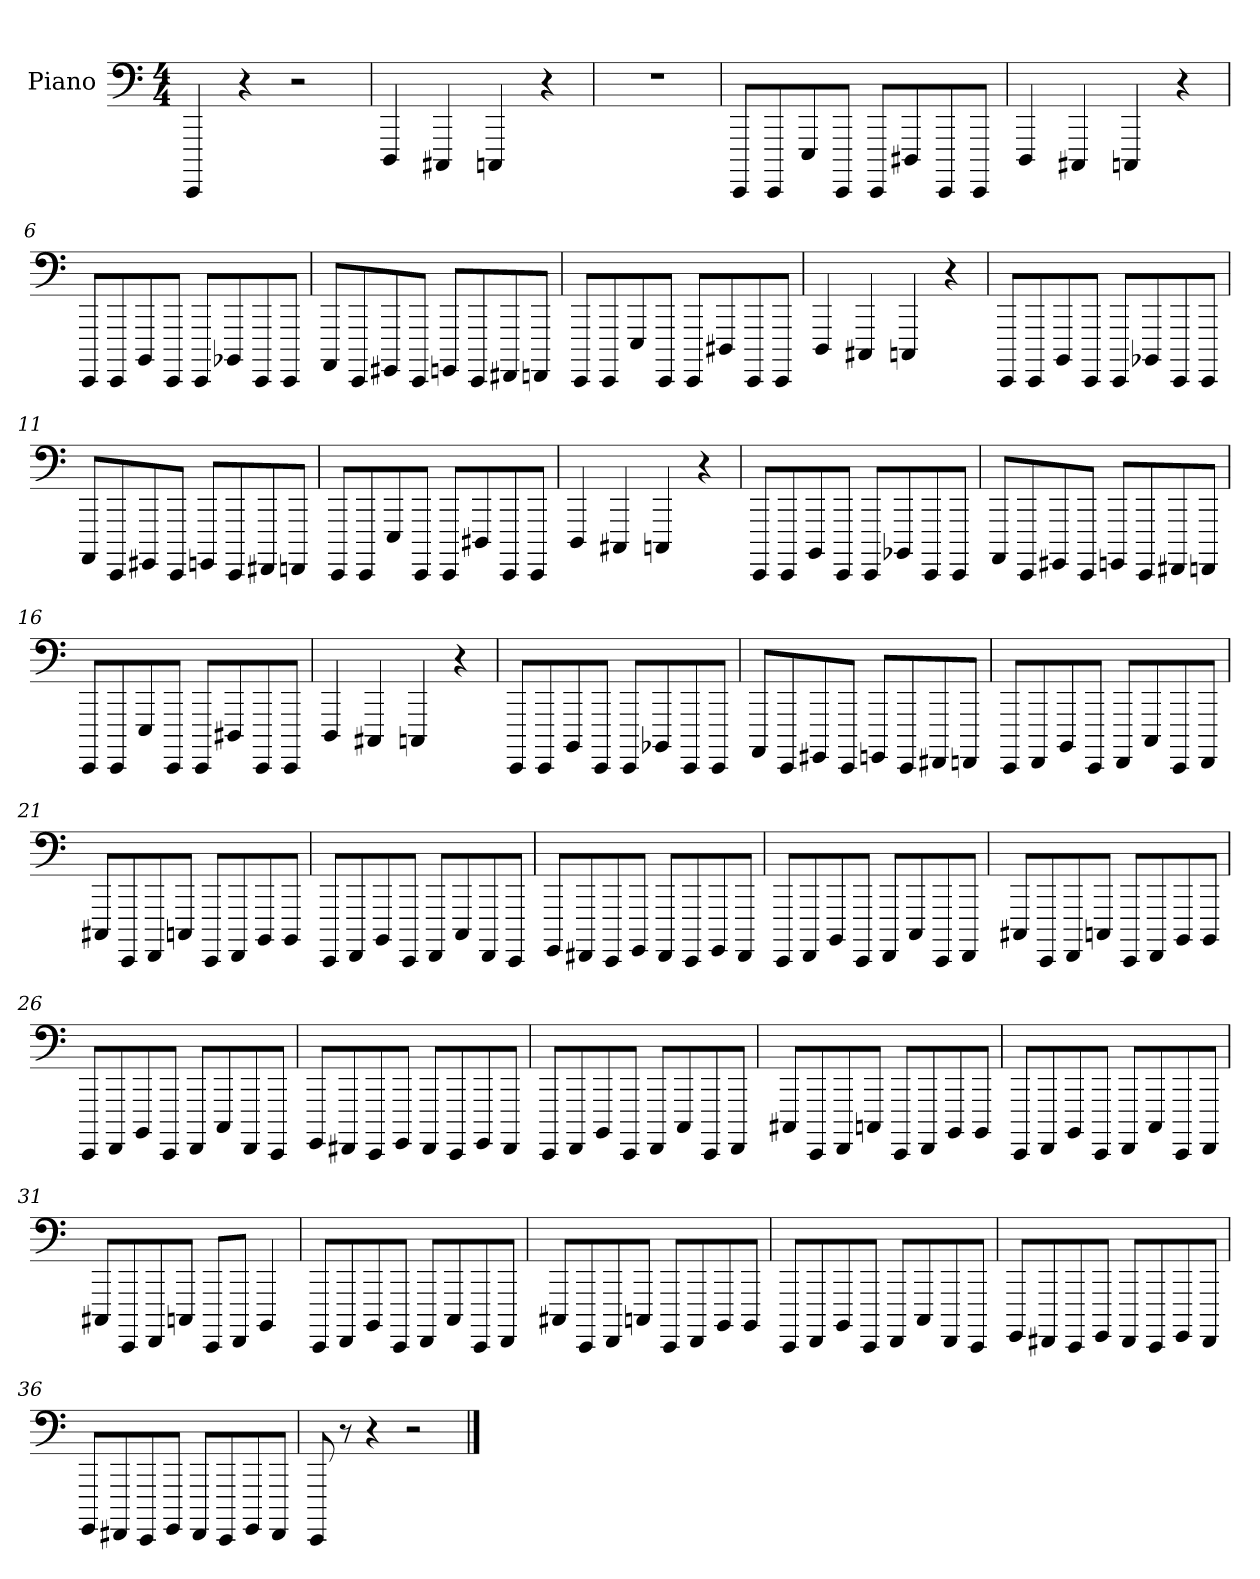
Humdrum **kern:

**kern
*part1
*staff1
*I"Piano
*I'Pno.
*clefF4
*k[]
*M4/4
*MM212
=1
4EEEE/
4r
2r
=2
4DDD/
4CCC#X/
4CCCn/
4r
=3
1r
!!LO:LB:g=z
=4
8EEEE/L
8EEEE/
8EEE/
8EEEE/J
8EEEE/L
8DDD#X/
8EEEE/
8EEEE/J
=5
4DDD/
4CCC#X/
4CCCn/
4r
=6
8EEEE/L
8EEEE/
8BBBB/
8EEEE/J
8EEEE/L
8BBBB-X/
8EEEE/
8EEEE/J
=7
8AAAA/L
8EEEE/
8GGGG#X/
8EEEE/J
8GGGGn/L
8EEEE/
8FFFF#X/
8FFFFn/J
!!LO:LB:g=z
=8
8EEEE/L
8EEEE/
8EEE/
8EEEE/J
8EEEE/L
8DDD#X/
8EEEE/
8EEEE/J
=9
4DDD/
4CCC#X/
4CCCn/
4r
=10
8EEEE/L
8EEEE/
8BBBB/
8EEEE/J
8EEEE/L
8BBBB-X/
8EEEE/
8EEEE/J
=11
8AAAA/L
8EEEE/
8GGGG#X/
8EEEE/J
8GGGGn/L
8EEEE/
8FFFF#X/
8FFFFn/J
!!LO:LB:g=z
=12
8EEEE/L
8EEEE/
8EEE/
8EEEE/J
8EEEE/L
8DDD#X/
8EEEE/
8EEEE/J
=13
4DDD/
4CCC#X/
4CCCn/
4r
=14
8EEEE/L
8EEEE/
8BBBB/
8EEEE/J
8EEEE/L
8BBBB-X/
8EEEE/
8EEEE/J
=15
8AAAA/L
8EEEE/
8GGGG#X/
8EEEE/J
8GGGGn/L
8EEEE/
8FFFF#X/
8FFFFn/J
!!LO:LB:g=z
=16
8EEEE/L
8EEEE/
8EEE/
8EEEE/J
8EEEE/L
8DDD#X/
8EEEE/
8EEEE/J
=17
4DDD/
4CCC#X/
4CCCn/
4r
=18
8EEEE/L
8EEEE/
8BBBB/
8EEEE/J
8EEEE/L
8BBBB-X/
8EEEE/
8EEEE/J
=19
8AAAA/L
8EEEE/
8GGGG#X/
8EEEE/J
8GGGGn/L
8EEEE/
8FFFF#X/
8FFFFn/J
!!LO:LB:g=z
=20
8EEEE/L
8FFFF/
8BBBB/
8EEEE/J
8FFFF/L
8CCC/
8EEEE/
8FFFF/J
=21
8CCC#X/L
8EEEE/
8FFFF/
8CCCn/J
8EEEE/L
8FFFF/
8BBBB/
8BBBB/J
=22
8EEEE/L
8FFFF/
8BBBB/
8EEEE/J
8FFFF/L
8CCC/
8FFFF/
8EEEE/J
=23
8GGGG/L
8FFFF#X/
8EEEE/
8GGGG/J
8FFFF#/L
8EEEE/
8GGGG/
8FFFF#/J
!!LO:LB:g=z
=24
8EEEE/L
8FFFF/
8BBBB/
8EEEE/J
8FFFF/L
8CCC/
8EEEE/
8FFFF/J
=25
8CCC#X/L
8EEEE/
8FFFF/
8CCCn/J
8EEEE/L
8FFFF/
8BBBB/
8BBBB/J
=26
8EEEE/L
8FFFF/
8BBBB/
8EEEE/J
8FFFF/L
8CCC/
8FFFF/
8EEEE/J
=27
8GGGG/L
8FFFF#X/
8EEEE/
8GGGG/J
8FFFF#/L
8EEEE/
8GGGG/
8FFFF#/J
!!LO:LB:g=z
=28
8EEEE/L
8FFFF/
8BBBB/
8EEEE/J
8FFFF/L
8CCC/
8EEEE/
8FFFF/J
=29
8CCC#X/L
8EEEE/
8FFFF/
8CCCn/J
8EEEE/L
8FFFF/
8BBBB/
8BBBB/J
=30
8EEEE/L
8FFFF/
8BBBB/
8EEEE/J
8FFFF/L
8CCC/
8EEEE/
8FFFF/J
=31
8CCC#X/L
8EEEE/
8FFFF/
8CCCn/J
8EEEE/L
8FFFF/J
4BBBB/
!!LO:LB:g=z
=32
8EEEE/L
8FFFF/
8BBBB/
8EEEE/J
8FFFF/L
8CCC/
8EEEE/
8FFFF/J
=33
8CCC#X/L
8EEEE/
8FFFF/
8CCCn/J
8EEEE/L
8FFFF/
8BBBB/
8BBBB/J
=34
8EEEE/L
8FFFF/
8BBBB/
8EEEE/J
8FFFF/L
8CCC/
8FFFF/
8EEEE/J
=35
8GGGG/L
8FFFF#X/
8EEEE/
8GGGG/J
8FFFF#/L
8EEEE/
8GGGG/
8FFFF#/J
!!LO:LB:g=z
=36
8GGGG/L
8FFFF#X/
8EEEE/
8GGGG/J
8FFFF#/L
8EEEE/
8GGGG/
8FFFF#/J
=37
8EEEE/
8r
4r
2r
==
*-
